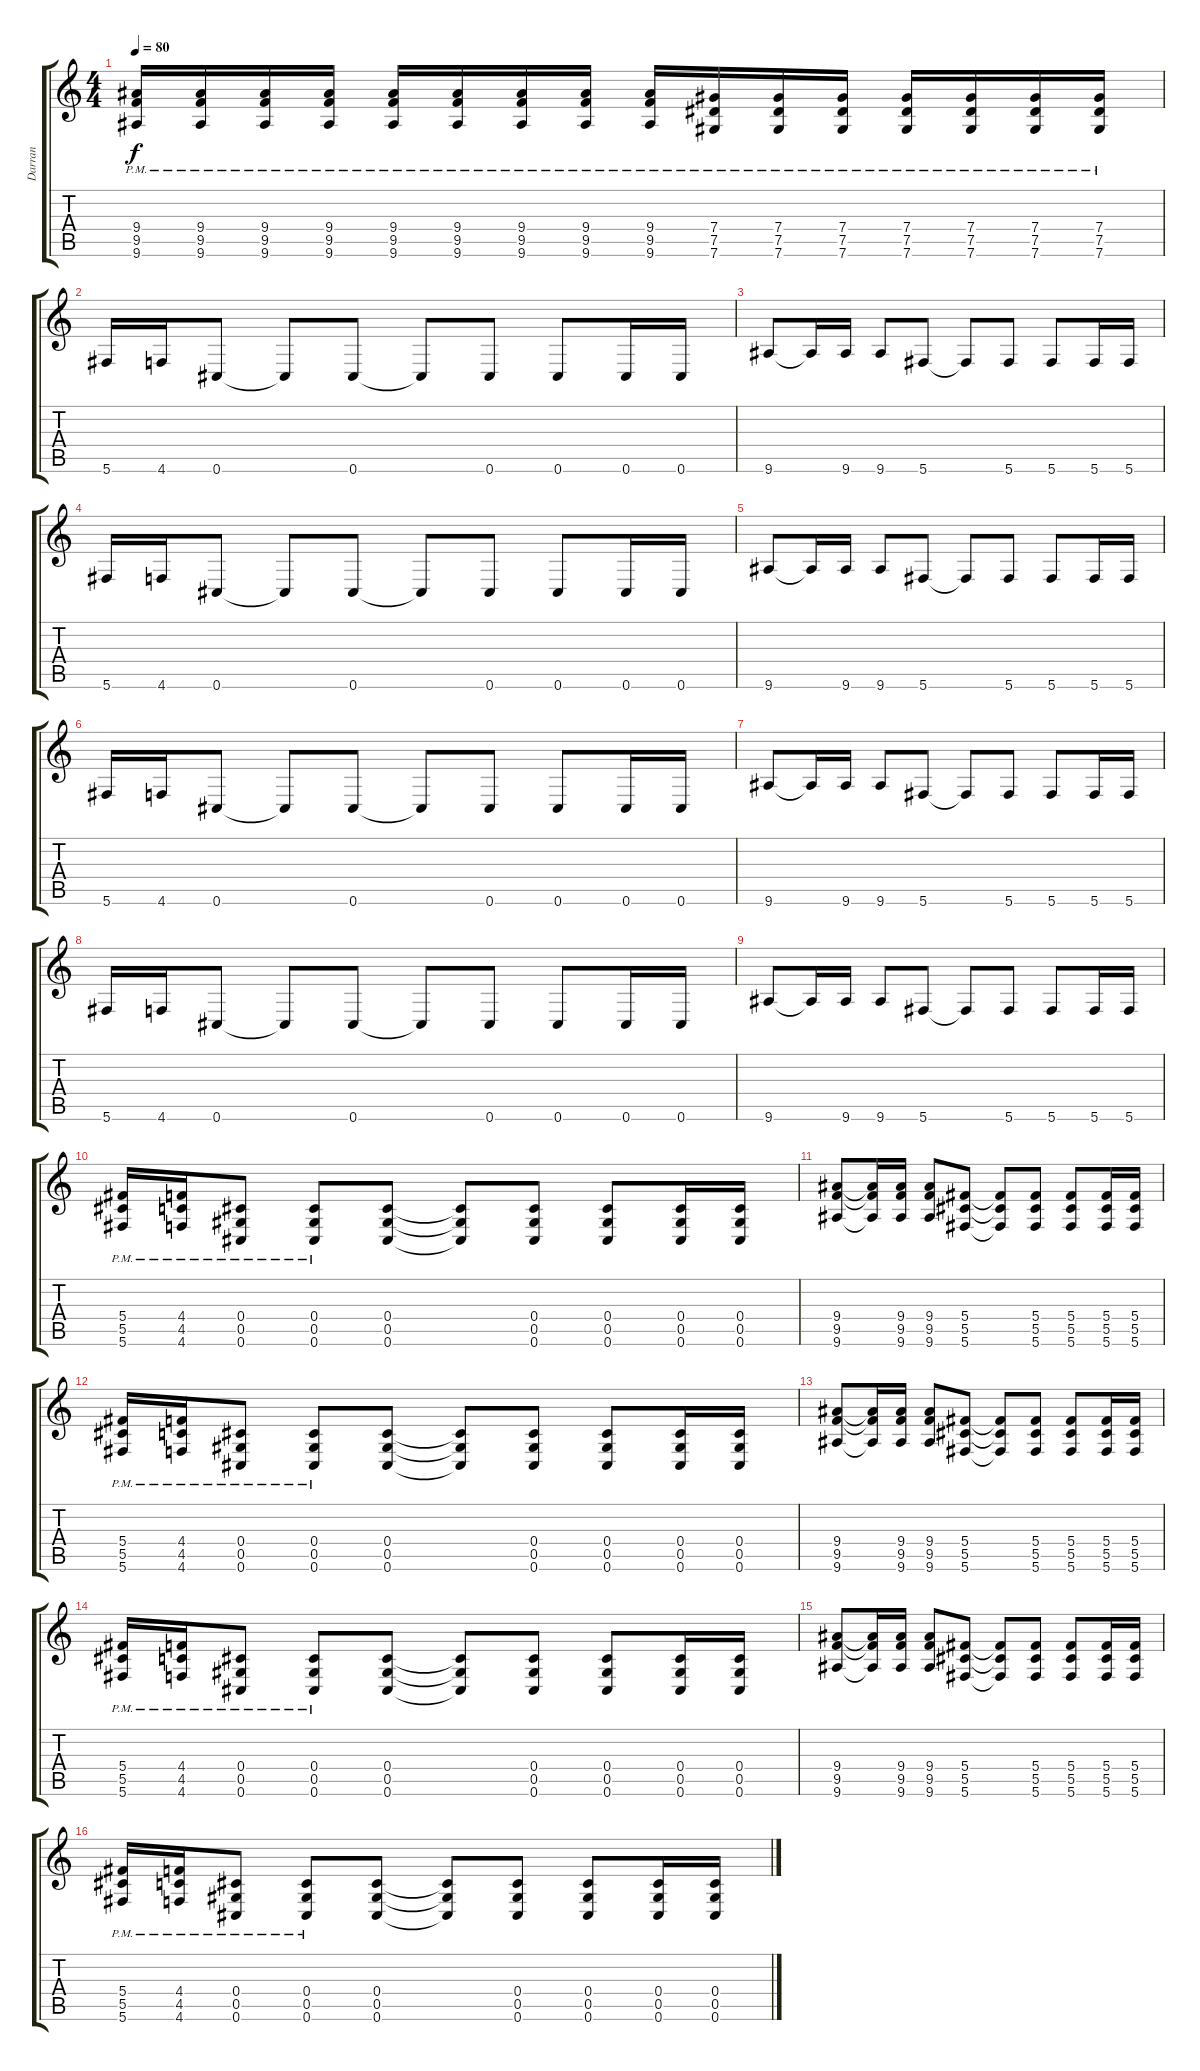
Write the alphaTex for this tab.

\track ("Darran" "Darran") {instrument acousticguitarsteel}
\staff {score tabs}
\tuning (Eb4 Bb3 Gb3 Db3 Ab2 Db2) {hide}
\ts (4 4)
\tempo 80
\clef g2
\ks c
(9.4{pm} 9.5{pm} 9.6{pm}).16{dy f} (9.4{pm} 9.5{pm} 9.6{pm}).16 (9.4{pm} 9.5{pm} 9.6{pm}).16 (9.4{pm} 9.5{pm} 9.6{pm}).16 (9.4{pm} 9.5{pm} 9.6{pm}).16 (9.4{pm} 9.5{pm} 9.6{pm}).16 (9.4{pm} 9.5{pm} 9.6{pm}).16 (9.4{pm} 9.5{pm} 9.6{pm}).16 (9.4{pm} 9.5{pm} 9.6{pm}).16 (7.4{pm} 7.5{pm} 7.6{pm}).16 (7.4{pm} 7.5{pm} 7.6{pm}).16 (7.4{pm} 7.5{pm} 7.6{pm}).16 (7.4{pm} 7.5{pm} 7.6{pm}).16 (7.4{pm} 7.5{pm} 7.6{pm}).16 (7.4{pm} 7.5{pm} 7.6{pm}).16 (7.4{pm} 7.5{pm} 7.6{pm}).16 |
5.6.16 4.6.16 0.6.8 0.6{t}.8 0.6.8 0.6{t}.8 0.6.8 0.6.8 0.6.16 0.6.16 |
9.6.8 9.6{t}.16 9.6.16 9.6.8 5.6.8 5.6{t}.8 5.6.8 5.6.8 5.6.16 5.6.16 |
5.6.16 4.6.16 0.6.8 0.6{t}.8 0.6.8 0.6{t}.8 0.6.8 0.6.8 0.6.16 0.6.16 |
9.6.8 9.6{t}.16 9.6.16 9.6.8 5.6.8 5.6{t}.8 5.6.8 5.6.8 5.6.16 5.6.16 |
5.6.16 4.6.16 0.6.8 0.6{t}.8 0.6.8 0.6{t}.8 0.6.8 0.6.8 0.6.16 0.6.16 |
9.6.8 9.6{t}.16 9.6.16 9.6.8 5.6.8 5.6{t}.8 5.6.8 5.6.8 5.6.16 5.6.16 |
5.6.16 4.6.16 0.6.8 0.6{t}.8 0.6.8 0.6{t}.8 0.6.8 0.6.8 0.6.16 0.6.16 |
9.6.8 9.6{t}.16 9.6.16 9.6.8 5.6.8 5.6{t}.8 5.6.8 5.6.8 5.6.16 5.6.16 |
(5.4{pm} 5.5{pm} 5.6{pm}).16 (4.4{pm} 4.5{pm} 4.6{pm}).16 (0.4{pm} 0.5{pm} 0.6{pm}).8 (0.4{pm} 0.5{pm} 0.6{pm}).8 (0.4 0.5 0.6).8 (0.4{t} 0.5{t} 0.6{t}).8 (0.4 0.5 0.6).8 (0.4 0.5 0.6).8 (0.4 0.5 0.6).16 (0.4 0.5 0.6).16 |
(9.4 9.5 9.6).8 (9.4{t} 9.5{t} 9.6{t}).16 (9.4 9.5 9.6).16 (9.4 9.5 9.6).8 (5.4 5.5 5.6).8 (5.4{t} 5.5{t} 5.6{t}).8 (5.4 5.5 5.6).8 (5.4 5.5 5.6).8 (5.4 5.5 5.6).16 (5.4 5.5 5.6).16 |
(5.4{pm} 5.5{pm} 5.6{pm}).16 (4.4{pm} 4.5{pm} 4.6{pm}).16 (0.4{pm} 0.5{pm} 0.6{pm}).8 (0.4{pm} 0.5{pm} 0.6{pm}).8 (0.4 0.5 0.6).8 (0.4{t} 0.5{t} 0.6{t}).8 (0.4 0.5 0.6).8 (0.4 0.5 0.6).8 (0.4 0.5 0.6).16 (0.4 0.5 0.6).16 |
(9.4 9.5 9.6).8 (9.4{t} 9.5{t} 9.6{t}).16 (9.4 9.5 9.6).16 (9.4 9.5 9.6).8 (5.4 5.5 5.6).8 (5.4{t} 5.5{t} 5.6{t}).8 (5.4 5.5 5.6).8 (5.4 5.5 5.6).8 (5.4 5.5 5.6).16 (5.4 5.5 5.6).16 |
(5.4{pm} 5.5{pm} 5.6{pm}).16 (4.4{pm} 4.5{pm} 4.6{pm}).16 (0.4{pm} 0.5{pm} 0.6{pm}).8 (0.4{pm} 0.5{pm} 0.6{pm}).8 (0.4 0.5 0.6).8 (0.4{t} 0.5{t} 0.6{t}).8 (0.4 0.5 0.6).8 (0.4 0.5 0.6).8 (0.4 0.5 0.6).16 (0.4 0.5 0.6).16 |
(9.4 9.5 9.6).8 (9.4{t} 9.5{t} 9.6{t}).16 (9.4 9.5 9.6).16 (9.4 9.5 9.6).8 (5.4 5.5 5.6).8 (5.4{t} 5.5{t} 5.6{t}).8 (5.4 5.5 5.6).8 (5.4 5.5 5.6).8 (5.4 5.5 5.6).16 (5.4 5.5 5.6).16 |
(5.4{pm} 5.5{pm} 5.6{pm}).16 (4.4{pm} 4.5{pm} 4.6{pm}).16 (0.4{pm} 0.5{pm} 0.6{pm}).8 (0.4{pm} 0.5{pm} 0.6{pm}).8 (0.4 0.5 0.6).8 (0.4{t} 0.5{t} 0.6{t}).8 (0.4 0.5 0.6).8 (0.4 0.5 0.6).8 (0.4 0.5 0.6).16 (0.4 0.5 0.6).16
